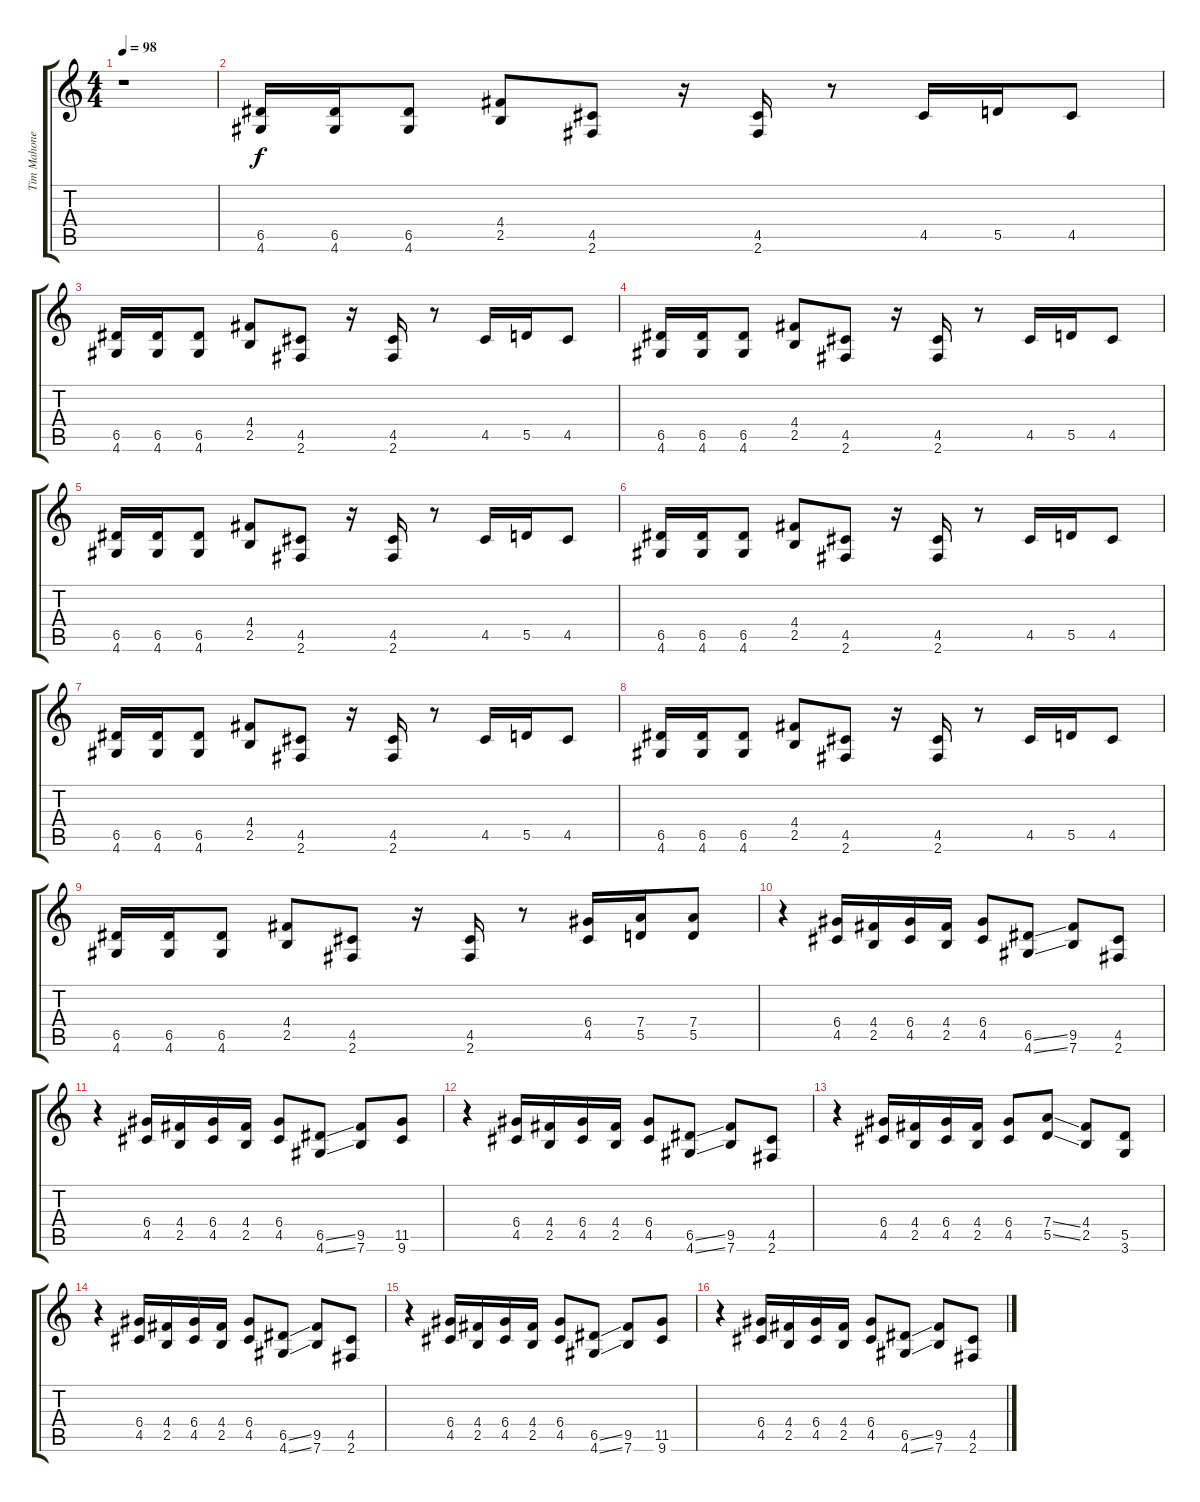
\track ("Tim Mahoney" "Tim Mahone") {instrument distortionguitar}
\staff {score tabs}
\tuning (E4 B3 G3 D3 A2 E2) {hide}
\ts (4 4)
\tempo 98
\clef g2
\ks c
r.1{dy f instrument distortionguitar} |
(6.5 4.6).16 (6.5 4.6).16 (6.5 4.6).8 (4.4 2.5).8 (4.5 2.6).8 r.16 (4.5 2.6).16 r.8 4.5.16 5.5.16 4.5.8 |
(6.5 4.6).16 (6.5 4.6).16 (6.5 4.6).8 (4.4 2.5).8 (4.5 2.6).8 r.16 (4.5 2.6).16 r.8 4.5.16 5.5.16 4.5.8 |
(6.5 4.6).16 (6.5 4.6).16 (6.5 4.6).8 (4.4 2.5).8 (4.5 2.6).8 r.16 (4.5 2.6).16 r.8 4.5.16 5.5.16 4.5.8 |
(6.5 4.6).16 (6.5 4.6).16 (6.5 4.6).8 (4.4 2.5).8 (4.5 2.6).8 r.16 (4.5 2.6).16 r.8 4.5.16 5.5.16 4.5.8 |
(6.5 4.6).16 (6.5 4.6).16 (6.5 4.6).8 (4.4 2.5).8 (4.5 2.6).8 r.16 (4.5 2.6).16 r.8 4.5.16 5.5.16 4.5.8 |
(6.5 4.6).16 (6.5 4.6).16 (6.5 4.6).8 (4.4 2.5).8 (4.5 2.6).8 r.16 (4.5 2.6).16 r.8 4.5.16 5.5.16 4.5.8 |
(6.5 4.6).16 (6.5 4.6).16 (6.5 4.6).8 (4.4 2.5).8 (4.5 2.6).8 r.16 (4.5 2.6).16 r.8 4.5.16 5.5.16 4.5.8 |
(6.5 4.6).16 (6.5 4.6).16 (6.5 4.6).8 (4.4 2.5).8 (4.5 2.6).8 r.16 (4.5 2.6).16 r.8 (6.4 4.5).16 (7.4 5.5).16 (7.4 5.5).8 |
r.4 (6.4 4.5).16 (4.4 2.5).16 (6.4 4.5).16 (4.4 2.5).16 (6.4 4.5).8 (6.5{ss} 4.6{ss}).8 (9.5 7.6).8 (4.5 2.6).8 |
r.4 (6.4 4.5).16 (4.4 2.5).16 (6.4 4.5).16 (4.4 2.5).16 (6.4 4.5).8 (6.5{ss} 4.6{ss}).8 (9.5 7.6).8 (11.5 9.6).8 |
r.4 (6.4 4.5).16 (4.4 2.5).16 (6.4 4.5).16 (4.4 2.5).16 (6.4 4.5).8 (6.5{ss} 4.6{ss}).8 (9.5 7.6).8 (4.5 2.6).8 |
r.4 (6.4 4.5).16 (4.4 2.5).16 (6.4 4.5).16 (4.4 2.5).16 (6.4 4.5).8 (7.4{ss} 5.5{ss}).8 (4.4 2.5).8 (5.5 3.6).8 |
r.4 (6.4 4.5).16 (4.4 2.5).16 (6.4 4.5).16 (4.4 2.5).16 (6.4 4.5).8 (6.5{ss} 4.6{ss}).8 (9.5 7.6).8 (4.5 2.6).8 |
r.4 (6.4 4.5).16 (4.4 2.5).16 (6.4 4.5).16 (4.4 2.5).16 (6.4 4.5).8 (6.5{ss} 4.6{ss}).8 (9.5 7.6).8 (11.5 9.6).8 |
r.4 (6.4 4.5).16 (4.4 2.5).16 (6.4 4.5).16 (4.4 2.5).16 (6.4 4.5).8 (6.5{ss} 4.6{ss}).8 (9.5 7.6).8 (4.5 2.6).8
